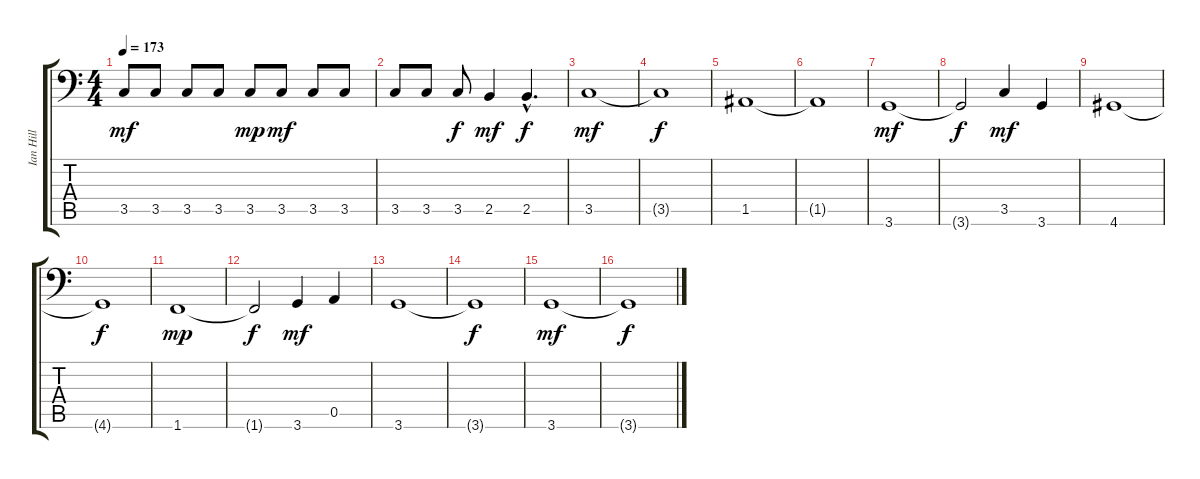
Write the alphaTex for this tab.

\track ("Ian Hill" "Ian Hill") {instrument electricbasspick}
\staff {score tabs}
\tuning (Eb3 A3 G2 D2 A1 E1) {hide}
\ts (4 4)
\tempo 173
\clef f4
\ks c
3.5.8{dy mf} 3.5.8 3.5.8 3.5.8 3.5.8{dy mp} 3.5.8{dy mf} 3.5.8 3.5.8 |
3.5.8 3.5.8 3.5.8{dy f} 2.5.4{dy mf} 2.5{hac}.4{d dy f} |
3.5.1{dy mf} |
3.5{t}.1{dy f} |
1.5.1 |
1.5{t}.1 |
3.6.1{dy mf} |
3.6{t}.2{dy f} 3.5.4{dy mf} 3.6.4 |
4.6.1 |
4.6{t}.1{dy f} |
1.6.1{dy mp} |
1.6{t}.2{dy f} 3.6.4{dy mf} 0.5.4 |
3.6.1 |
3.6{t}.1{dy f} |
3.6.1{dy mf} |
3.6{t}.1{dy f}
